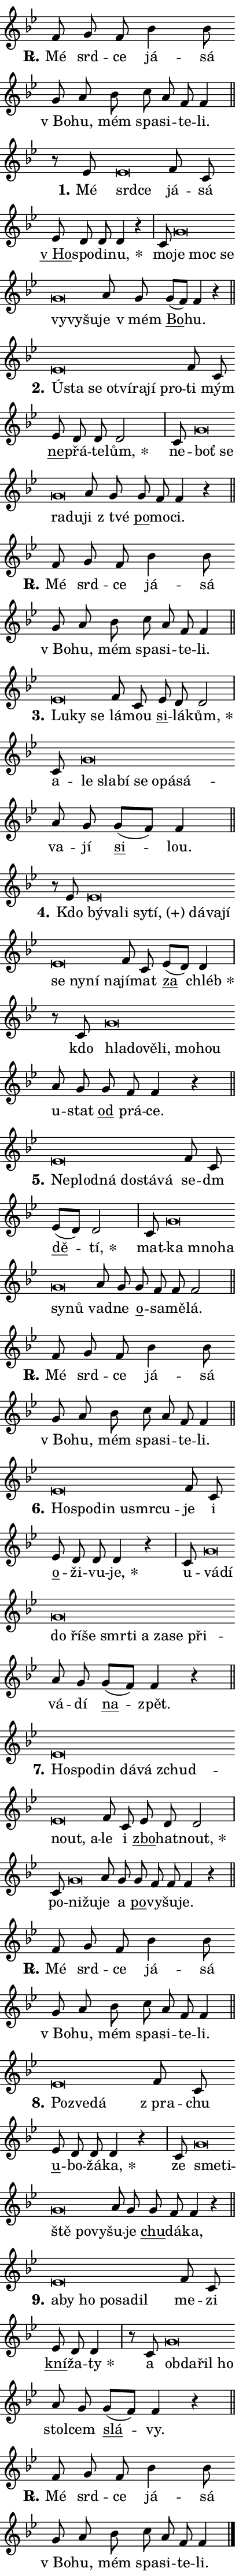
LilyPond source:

\version "2.24.0"
\header { tagline = "" }
\paper {
  indent = 0\cm
  top-margin = 0\cm
  right-margin = 0.13\cm % to fit lyric hyphens
  bottom-margin = 0\cm
  left-margin = 0\cm
  paper-width = 7\cm
  page-breaking = #ly:one-page-breaking
  system-system-spacing.basic-distance = #11
  score-system-spacing.basic-distance = #11
  ragged-last = ##f
}


%% Author: Thomas Morley
%% https://lists.gnu.org/archive/html/lilypond-user/2020-05/msg00002.html
#(define (line-position grob)
"Returns position of @var[grob} in current system:
   @code{'start}, if at first time-step
   @code{'end}, if at last time-step
   @code{'middle} otherwise
"
  (let* ((col (ly:item-get-column grob))
         (ln (ly:grob-object col 'left-neighbor))
         (rn (ly:grob-object col 'right-neighbor))
         (col-to-check-left (if (ly:grob? ln) ln col))
         (col-to-check-right (if (ly:grob? rn) rn col))
         (break-dir-left
           (and
             (ly:grob-property col-to-check-left 'non-musical #f)
             (ly:item-break-dir col-to-check-left)))
         (break-dir-right
           (and
             (ly:grob-property col-to-check-right 'non-musical #f)
             (ly:item-break-dir col-to-check-right))))
        (cond ((eqv? 1 break-dir-left) 'start)
              ((eqv? -1 break-dir-right) 'end)
              (else 'middle))))

#(define (tranparent-at-line-position vctor)
  (lambda (grob)
  "Relying on @code{line-position} select the relevant enry from @var{vctor}.
Used to determine transparency,"
    (case (line-position grob)
      ((end) (not (vector-ref vctor 0)))
      ((middle) (not (vector-ref vctor 1)))
      ((start) (not (vector-ref vctor 2))))))

noteHeadBreakVisibility =
#(define-music-function (break-visibility)(vector?)
"Makes @code{NoteHead}s transparent relying on @var{break-visibility}"
#{
  \override NoteHead.transparent =
    #(tranparent-at-line-position break-visibility)
#})

#(define delete-ledgers-for-transparent-note-heads
  (lambda (grob)
    "Reads whether a @code{NoteHead} is transparent.
If so this @code{NoteHead} is removed from @code{'note-heads} from
@var{grob}, which is supposed to be @code{LedgerLineSpanner}.
As a result ledgers are not printed for this @code{NoteHead}"
    (let* ((nhds-array (ly:grob-object grob 'note-heads))
           (nhds-list
             (if (ly:grob-array? nhds-array)
                 (ly:grob-array->list nhds-array)
                 '()))
           ;; Relies on the transparent-property being done before
           ;; Staff.LedgerLineSpanner.after-line-breaking is executed.
           ;; This is fragile ...
           (to-keep
             (remove
               (lambda (nhd)
                 (ly:grob-property nhd 'transparent #f))
               nhds-list)))
      ;; TODO find a better method to iterate over grob-arrays, similiar
      ;; to filter/remove etc for lists
      ;; For now rebuilt from scratch
      (set! (ly:grob-object grob 'note-heads)  '())
      (for-each
        (lambda (nhd)
          (ly:pointer-group-interface::add-grob grob 'note-heads nhd))
        to-keep))))

squashNotes = {
  \override NoteHead.X-extent = #'(-0.2 . 0.2)
  \override NoteHead.Y-extent = #'(-0.75 . 0)
  \override NoteHead.stencil =
    #(lambda (grob)
       (let ((pos (ly:grob-property grob 'staff-position)))
         (begin
           (if (< pos -7) (display "ERROR: Lower brevis then expected\n") (display "OK: Expected brevis position\n"))
           (if (<= pos -6) ly:text-interface::print ly:note-head::print))))
}
unSquashNotes = {
  \revert NoteHead.X-extent
  \revert NoteHead.Y-extent
  \revert NoteHead.stencil
}

hideNotes = \noteHeadBreakVisibility #begin-of-line-visible
unHideNotes = \noteHeadBreakVisibility #all-visible

% work-around for resetting accidentals
% https://lilypond.org/doc/v2.23/Documentation/notation/displaying-rhythms#unmetered-music
cadenzaMeasure = {
  \cadenzaOff
  \partial 1024 s1024
  \cadenzaOn
}

#(define-markup-command (accent layout props text) (markup?)
  "Underline accented syllable"
  (interpret-markup layout props
    #{\markup \override #'(offset . 4.3) \underline { #text }#}))

responsum = \markup \concat {
  "R" \hspace #-1.05 \path #0.1 #'((moveto 0 0.07) (lineto 0.9 0.8)) \hspace #0.05 "."
}

spaceSize = #0.6828661417322834 % exact space size for TeX Gyre Schola

\layout {
  \context {
    \Staff
    \remove "Time_signature_engraver"
    \override LedgerLineSpanner.after-line-breaking = #delete-ledgers-for-transparent-note-heads
  }
  \context {
    \Lyrics {
      \override LyricSpace.minimum-distance = \spaceSize
      \override LyricText.font-name = #"TeX Gyre Schola"
      \override LyricText.font-size = 1
      \override StanzaNumber.font-name = #"TeX Gyre Schola Bold"
      \override StanzaNumber.font-size = 1
    }
  }
  \context {
    \Score 
    \override NoteHead.text =
      #(lambda (grob) 
        (let ((pos (ly:grob-property grob 'staff-position)))
          #{\markup {
            \combine
              \halign #-0.55 \raise #(if (= pos -6) 0 0.5) \override #'(thickness . 2) \draw-line #'(3.2 . 0)
              \musicglyph "noteheads.sM1"
          }#}))
  }
}

% magnetic-lyrics.ily
%
%   written by
%     Jean Abou Samra <jean@abou-samra.fr>
%     Werner Lemberg <wl@gnu.org>
%
%   adapted by
%     Jiri Hon <jiri.hon@gmail.com>
%
% Version 2022-Apr-15

% https://www.mail-archive.com/lilypond-user@gnu.org/msg149350.html

#(define (Left_hyphen_pointer_engraver context)
   "Collect syllable-hyphen-syllable occurrences in lyrics and store
them in properties.  This engraver only looks to the left.  For
example, if the lyrics input is @code{foo -- bar}, it does the
following.

@itemize @bullet
@item
Set the @code{text} property of the @code{LyricHyphen} grob between
@q{foo} and @q{bar} to @code{foo}.

@item
Set the @code{left-hyphen} property of the @code{LyricText} grob with
text @q{foo} to the @code{LyricHyphen} grob between @q{foo} and
@q{bar}.
@end itemize

Use this auxiliary engraver in combination with the
@code{lyric-@/text::@/apply-@/magnetic-@/offset!} hook."
   (let ((hyphen #f)
         (text #f))
     (make-engraver
      (acknowledgers
       ((lyric-syllable-interface engraver grob source-engraver)
        (set! text grob)))
      (end-acknowledgers
       ((lyric-hyphen-interface engraver grob source-engraver)
        ;(when (not (grob::has-interface grob 'lyric-space-interface))
          (set! hyphen grob)));)
      ((stop-translation-timestep engraver)
       (when (and text hyphen)
         (ly:grob-set-object! text 'left-hyphen hyphen))
       (set! text #f)
       (set! hyphen #f)))))

#(define (lyric-text::apply-magnetic-offset! grob)
   "If the space between two syllables is less than the value in
property @code{LyricText@/.details@/.squash-threshold}, move the right
syllable to the left so that it gets concatenated with the left
syllable.

Use this function as a hook for
@code{LyricText@/.after-@/line-@/breaking} if the
@code{Left_@/hyphen_@/pointer_@/engraver} is active."
   (let ((hyphen (ly:grob-object grob 'left-hyphen #f)))
     (when hyphen
       (let ((left-text (ly:spanner-bound hyphen LEFT)))
         (when (grob::has-interface left-text 'lyric-syllable-interface)
           (let* ((common (ly:grob-common-refpoint grob left-text X))
                  (this-x-ext (ly:grob-extent grob common X))
                  (left-x-ext
                   (begin
                     ;; Trigger magnetism for left-text.
                     (ly:grob-property left-text 'after-line-breaking)
                     (ly:grob-extent left-text common X)))
                  ;; `delta` is the gap width between two syllables.
                  (delta (- (interval-start this-x-ext)
                            (interval-end left-x-ext)))
                  (details (ly:grob-property grob 'details))
                  (threshold (assoc-get 'squash-threshold details 0.2)))
             (when (< delta threshold)
               (let* (;; We have to manipulate the input text so that
                      ;; ligatures crossing syllable boundaries are not
                      ;; disabled.  For languages based on the Latin
                      ;; script this is essentially a beautification.
                      ;; However, for non-Western scripts it can be a
                      ;; necessity.
                      (lt (ly:grob-property left-text 'text))
                      (rt (ly:grob-property grob 'text))
                      (is-space (grob::has-interface hyphen 'lyric-space-interface))
                      (space (if is-space " " ""))
                      (extra-delta (if is-space spaceSize 0))
                      ;; Append new syllable.
                      (ltrt-space (if (and (string? lt) (string? rt))
                                (string-append lt space rt)
                                (make-concat-markup (list lt space rt))))
                      ;; Right-align `ltrt` to the right side.
                      (ltrt-space-markup (grob-interpret-markup
                               grob
                               (make-translate-markup
                                (cons (interval-length this-x-ext) 0)
                                (make-right-align-markup ltrt-space)))))
                 (begin
                   ;; Don't print `left-text`.
                   (ly:grob-set-property! left-text 'stencil #f)
                   ;; Set text and stencil (which holds all collected
                   ;; syllables so far) and shift it to the left.
                   (ly:grob-set-property! grob 'text ltrt-space)
                   (ly:grob-set-property! grob 'stencil ltrt-space-markup)
                   (ly:grob-translate-axis! grob (- (- delta extra-delta)) X))))))))))


#(define (lyric-hyphen::displace-bounds-first grob)
   ;; Make very sure this callback isn't triggered too early.
   (let ((left (ly:spanner-bound grob LEFT))
         (right (ly:spanner-bound grob RIGHT)))
     (ly:grob-property left 'after-line-breaking)
     (ly:grob-property right 'after-line-breaking)
     (ly:lyric-hyphen::print grob)))

squashThreshold = #0.4

\layout {
  \context {
    \Lyrics
    \consists #Left_hyphen_pointer_engraver
    \override LyricText.after-line-breaking =
      #lyric-text::apply-magnetic-offset!
    \override LyricHyphen.stencil = #lyric-hyphen::displace-bounds-first
    \override LyricText.details.squash-threshold = \squashThreshold
    \override LyricHyphen.minimum-distance = 0
    \override LyricHyphen.minimum-length = \squashThreshold
  }
}

squashText = \override LyricText.details.squash-threshold = 9999
unSquashText = \override LyricText.details.squash-threshold = \squashThreshold

leftText = \override LyricText.self-alignment-X = #LEFT
unLeftText = \revert LyricText.self-alignment-X

starOffset = #(lambda (grob) 
                (let ((x_offset (ly:self-alignment-interface::aligned-on-x-parent grob)))
                  (if (= x_offset 0) 0 (+ x_offset 1.2))))

star = #(define-music-function (syllable)(string?)
"Append star separator at the end of a syllable"
#{
  \once \override LyricText.X-offset = #starOffset
  \lyricmode { \markup {
    #syllable
    \override #'((font-name . "TeX Gyre Schola Bold")) \hspace #0.2 \lower #0.65 \larger "*"
  } }
#})

starAccent = #(define-music-function (syllable)(string?)
"Append star separator at the end of a syllable and make accent"
#{
  \once \override LyricText.X-offset = #starOffset
  \lyricmode { \markup {
    \accent #syllable
    \override #'((font-name . "TeX Gyre Schola Bold")) \hspace #0.2 \lower #0.65 \larger "*"
  } }
#})

breath = #(define-music-function (syllable)(string?)
"Append breathing indicator at the end of a syllable"
#{
  \lyricmode { \markup { #syllable "+" } }
#})

optionalBreath = #(define-music-function (syllable)(string?)
"Append optional breathing indicator at the end of a syllable"
#{
  \lyricmode { \markup { #syllable "(+)" } }
#})


\score {
    <<
        \new Voice = "melody" { \cadenzaOn \key bes \major \relative { f'8 g f bes4 bes8 \bar "" g a bes \bar "" c a f f4 \cadenzaMeasure \bar "||" \break } }
        \new Lyrics \lyricsto "melody" { \lyricmode { \set stanza = \responsum
Mé srd -- ce já -- sá "v Bo" -- hu, mém spa -- si -- te -- li. } }
    >>
    \layout {}
}

\score {
    <<
        \new Voice = "melody" { \cadenzaOn \key bes \major \relative { r8 es' \squashNotes es\breve*1/16 \hideNotes \breve*1/16 \bar "" \unHideNotes \unSquashNotes f8 c \bar "" es d d d4 r \cadenzaMeasure \bar "|" c8 \squashNotes g'\breve*1/16 \hideNotes \breve*1/16 \bar "" \breve*1/16 \bar "" \breve*1/16 \bar "" \breve*1/16 \breve*1/16 \bar "" \unHideNotes \unSquashNotes a8 g \bar "" g[( f)] f4 r \cadenzaMeasure \bar "||" \break } }
        \new Lyrics \lyricsto "melody" { \lyricmode { \set stanza = "1."
Mé \leftText srd -- \squashText ce \unLeftText \unSquashText já -- sá \markup \accent "v Ho" -- spo -- di -- \star nu, mo -- \leftText je \squashText moc se vy -- vy -- šu -- \unLeftText \unSquashText je "v mém" \markup \accent Bo -- hu. } }
    >>
    \layout {}
}

\score {
    <<
        \new Voice = "melody" { \cadenzaOn \key bes \major \relative { \squashNotes es'\breve*1/16 \hideNotes \breve*1/16 \bar "" \breve*1/16 \bar "" \breve*1/16 \bar "" \breve*1/16 \bar "" \breve*1/16 \bar "" \breve*1/16 \breve*1/16 \bar "" \unHideNotes \unSquashNotes f8 c \bar "" es d d d2 \cadenzaMeasure \bar "|" c8 \squashNotes g'\breve*1/16 \hideNotes \breve*1/16 \bar "" \breve*1/16 \breve*1/16 \bar "" \unHideNotes \unSquashNotes a8 g \bar "" g f f4 r \cadenzaMeasure \bar "||" \break } }
        \new Lyrics \lyricsto "melody" { \lyricmode { \set stanza = "2."
\leftText Ú -- \squashText sta se o -- tví -- ra -- jí pro -- \unLeftText \unSquashText ti mým \markup \accent ne -- přá -- te -- \star lům, ne -- \leftText boť \squashText se ra -- du -- \unLeftText \unSquashText ji "z tvé" \markup \accent po -- mo -- ci. } }
    >>
    \layout {}
}

\score {
    <<
        \new Voice = "melody" { \cadenzaOn \key bes \major \relative { f'8 g f bes4 bes8 \bar "" g a bes \bar "" c a f f4 \cadenzaMeasure \bar "||" \break } }
        \new Lyrics \lyricsto "melody" { \lyricmode { \set stanza = \responsum
Mé srd -- ce já -- sá "v Bo" -- hu, mém spa -- si -- te -- li. } }
    >>
    \layout {}
}

\score {
    <<
        \new Voice = "melody" { \cadenzaOn \key bes \major \relative { \squashNotes es'\breve*1/16 \hideNotes \breve*1/16 \breve*1/16 \bar "" \unHideNotes \unSquashNotes f8 c \bar "" es d d2 \cadenzaMeasure \bar "|" c8 \squashNotes g'\breve*1/16 \hideNotes \breve*1/16 \bar "" \breve*1/16 \bar "" \breve*1/16 \bar "" \breve*1/16 \bar "" \breve*1/16 \breve*1/16 \bar "" \unHideNotes \unSquashNotes a8 g \bar "" g[( f)] f4 \cadenzaMeasure \bar "||" \break } }
        \new Lyrics \lyricsto "melody" { \lyricmode { \set stanza = "3."
\leftText Lu -- \squashText ky se \unLeftText \unSquashText lá -- mou \markup \accent si -- lá -- \star kům, a -- \leftText le \squashText sla -- bí se o -- pá -- sá -- \unLeftText \unSquashText va -- jí \markup \accent si -- lou. } }
    >>
    \layout {}
}

\score {
    <<
        \new Voice = "melody" { \cadenzaOn \key bes \major \relative { r8 es' \squashNotes es\breve*1/16 \hideNotes \breve*1/16 \bar "" \breve*1/16 \bar "" \breve*1/16 \bar "" \breve*1/16 \bar "" \breve*1/16 \bar "" \breve*1/16 \bar "" \breve*1/16 \bar "" \breve*1/16 \bar "" \breve*1/16 \bar "" \breve*1/16 \breve*1/16 \bar "" \unHideNotes \unSquashNotes f8 c \bar "" es[( d)] d4 \cadenzaMeasure \bar "|" r8 c8 \squashNotes g'\breve*1/16 \hideNotes \breve*1/16 \bar "" \breve*1/16 \bar "" \breve*1/16 \bar "" \breve*1/16 \breve*1/16 \bar "" \unHideNotes \unSquashNotes a8 g \bar "" g f f4 r \cadenzaMeasure \bar "||" \break } }
        \new Lyrics \lyricsto "melody" { \lyricmode { \set stanza = "4."
Kdo \leftText bý -- \squashText va -- li sy -- \optionalBreath tí, dá -- va -- jí se ny -- ní na -- \unLeftText \unSquashText jí -- mat \markup \accent za \star chléb kdo \leftText hla -- \squashText do -- vě -- li, mo -- hou \unLeftText \unSquashText u -- stat \markup \accent od prá -- ce. } }
    >>
    \layout {}
}

\score {
    <<
        \new Voice = "melody" { \cadenzaOn \key bes \major \relative { \squashNotes es'\breve*1/16 \hideNotes \breve*1/16 \bar "" \breve*1/16 \bar "" \breve*1/16 \bar "" \breve*1/16 \breve*1/16 \bar "" \unHideNotes \unSquashNotes f8 c \bar "" es[( d)] d2 \cadenzaMeasure \bar "|" c8 \squashNotes g'\breve*1/16 \hideNotes \breve*1/16 \bar "" \breve*1/16 \bar "" \breve*1/16 \breve*1/16 \bar "" \unHideNotes \unSquashNotes a8 g \bar "" g f f f2 \cadenzaMeasure \bar "||" \break } }
        \new Lyrics \lyricsto "melody" { \lyricmode { \set stanza = "5."
\leftText Ne -- \squashText plod -- ná do -- stá -- vá \unLeftText \unSquashText se -- dm \markup \accent dě -- \star tí, mat -- \leftText ka \squashText mno -- ha sy -- nů \unLeftText \unSquashText vad -- ne \markup \accent o -- sa -- mě -- lá. } }
    >>
    \layout {}
}

\score {
    <<
        \new Voice = "melody" { \cadenzaOn \key bes \major \relative { f'8 g f bes4 bes8 \bar "" g a bes \bar "" c a f f4 \cadenzaMeasure \bar "||" \break } }
        \new Lyrics \lyricsto "melody" { \lyricmode { \set stanza = \responsum
Mé srd -- ce já -- sá "v Bo" -- hu, mém spa -- si -- te -- li. } }
    >>
    \layout {}
}

\score {
    <<
        \new Voice = "melody" { \cadenzaOn \key bes \major \relative { \squashNotes es'\breve*1/16 \hideNotes \breve*1/16 \bar "" \breve*1/16 \bar "" \breve*1/16 \bar "" \breve*1/16 \breve*1/16 \bar "" \unHideNotes \unSquashNotes f8 c \bar "" es d d d4 r \cadenzaMeasure \bar "|" c8 \squashNotes g'\breve*1/16 \hideNotes \breve*1/16 \bar "" \breve*1/16 \bar "" \breve*1/16 \bar "" \breve*1/16 \bar "" \breve*1/16 \bar "" \breve*1/16 \bar "" \breve*1/16 \bar "" \breve*1/16 \bar "" \breve*1/16 \breve*1/16 \bar "" \unHideNotes \unSquashNotes a8 g \bar "" g[( f)] f4 r \cadenzaMeasure \bar "||" \break } }
        \new Lyrics \lyricsto "melody" { \lyricmode { \set stanza = "6."
\leftText Ho -- \squashText spo -- din u -- smr -- cu -- \unLeftText \unSquashText je i \markup \accent o -- ži -- vu -- \star je, u -- \leftText vá -- \squashText dí do ří -- še smr -- ti a za -- se při -- \unLeftText \unSquashText vá -- dí \markup \accent na -- zpět. } }
    >>
    \layout {}
}

\score {
    <<
        \new Voice = "melody" { \cadenzaOn \key bes \major \relative { \squashNotes es'\breve*1/16 \hideNotes \breve*1/16 \bar "" \breve*1/16 \bar "" \breve*1/16 \bar "" \breve*1/16 \bar "" \breve*1/16 \bar "" \breve*1/16 \breve*1/16 \bar "" \unHideNotes \unSquashNotes f8 c \bar "" es d d2 \cadenzaMeasure \bar "|" c8 \squashNotes g'\breve*1/16 \hideNotes \breve*1/16 \bar "" \unHideNotes \unSquashNotes a8 g \bar "" g f f f4 r \cadenzaMeasure \bar "||" \break } }
        \new Lyrics \lyricsto "melody" { \lyricmode { \set stanza = "7."
\leftText Ho -- \squashText spo -- din dá -- vá zchud -- nout, a -- \unLeftText \unSquashText le i \markup \accent zbo -- hat -- \star nout, po -- \leftText ni -- \squashText žu -- \unLeftText \unSquashText je a \markup \accent po -- vy -- šu -- je. } }
    >>
    \layout {}
}

\score {
    <<
        \new Voice = "melody" { \cadenzaOn \key bes \major \relative { f'8 g f bes4 bes8 \bar "" g a bes \bar "" c a f f4 \cadenzaMeasure \bar "||" \break } }
        \new Lyrics \lyricsto "melody" { \lyricmode { \set stanza = \responsum
Mé srd -- ce já -- sá "v Bo" -- hu, mém spa -- si -- te -- li. } }
    >>
    \layout {}
}

\score {
    <<
        \new Voice = "melody" { \cadenzaOn \key bes \major \relative { \squashNotes es'\breve*1/16 \hideNotes \breve*1/16 \breve*1/16 \bar "" \unHideNotes \unSquashNotes f8 c \bar "" es d d d4 r \cadenzaMeasure \bar "|" c8 \squashNotes g'\breve*1/16 \hideNotes \breve*1/16 \bar "" \breve*1/16 \bar "" \breve*1/16 \breve*1/16 \bar "" \unHideNotes \unSquashNotes a8 g \bar "" g f f4 r \cadenzaMeasure \bar "||" \break } }
        \new Lyrics \lyricsto "melody" { \lyricmode { \set stanza = "8."
\leftText Po -- \squashText zve -- dá \unLeftText \unSquashText "z pra" -- chu \markup \accent u -- bo -- žá -- \star ka, ze \leftText sme -- \squashText ti -- ště po -- vy -- \unLeftText \unSquashText šu -- je \markup \accent chu -- dá -- ka, } }
    >>
    \layout {}
}

\score {
    <<
        \new Voice = "melody" { \cadenzaOn \key bes \major \relative { \squashNotes es'\breve*1/16 \hideNotes \breve*1/16 \bar "" \breve*1/16 \bar "" \breve*1/16 \bar "" \breve*1/16 \breve*1/16 \bar "" \unHideNotes \unSquashNotes f8 c \bar "" es d d4 \cadenzaMeasure \bar "|" r8 c8 \squashNotes g'\breve*1/16 \hideNotes \breve*1/16 \bar "" \breve*1/16 \breve*1/16 \bar "" \unHideNotes \unSquashNotes a8 g \bar "" g[( f)] f4 r \cadenzaMeasure \bar "||" \break } }
        \new Lyrics \lyricsto "melody" { \lyricmode { \set stanza = "9."
\leftText a -- \squashText by ho po -- sa -- dil \unLeftText \unSquashText me -- zi \markup \accent kní -- ža -- \star ty a \leftText ob -- \squashText da -- řil ho \unLeftText \unSquashText stol -- cem \markup \accent slá -- vy. } }
    >>
    \layout {}
}

\score {
    <<
        \new Voice = "melody" { \cadenzaOn \key bes \major \relative { f'8 g f bes4 bes8 \bar "" g a bes \bar "" c a f f4 \cadenzaMeasure \bar "||" \break } \bar "|." }
        \new Lyrics \lyricsto "melody" { \lyricmode { \set stanza = \responsum
Mé srd -- ce já -- sá "v Bo" -- hu, mém spa -- si -- te -- li. } }
    >>
    \layout {}
}
